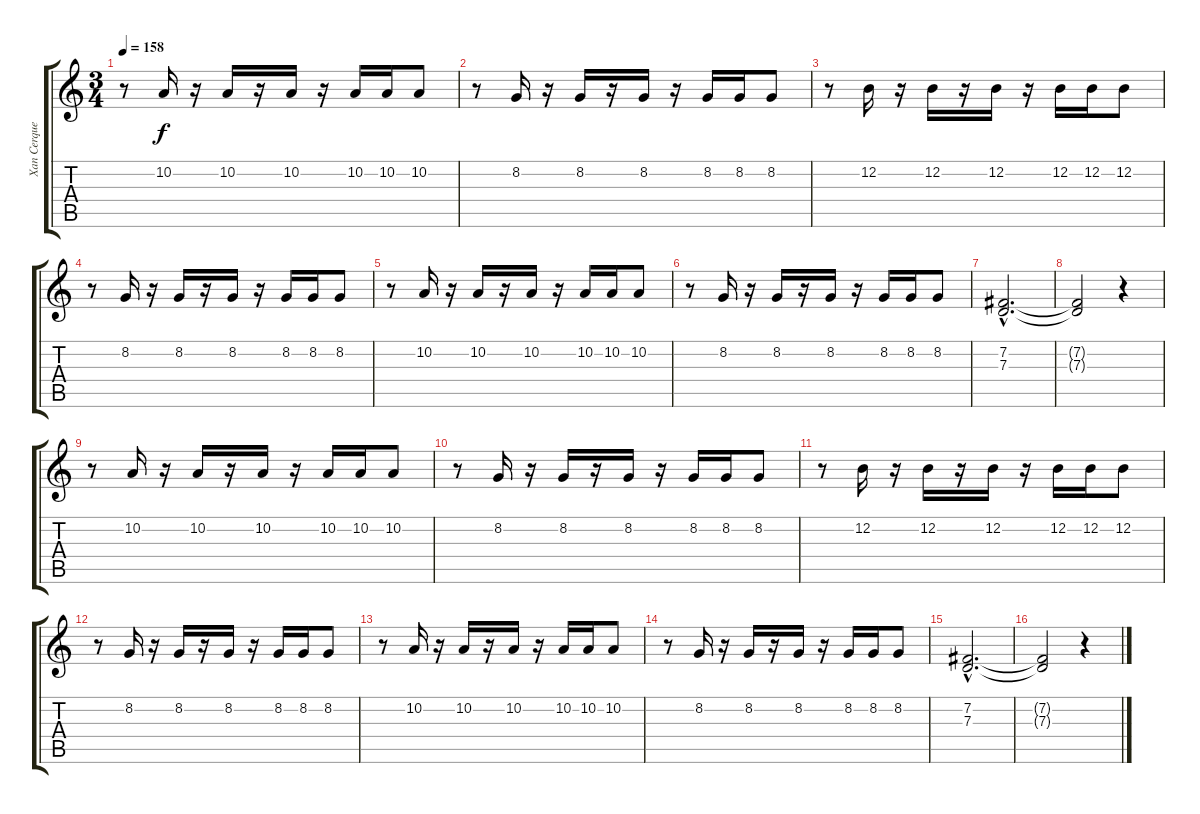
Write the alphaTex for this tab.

\track ("Xan Cerqueiro" "Xan Cerque") {instrument flute}
\staff {score tabs}
\tuning (E4 B3 G3 D3 A2 E2) {hide}
\ts (3 4)
\tempo 158
\clef g2
\ks c
r.8{dy f} 10.2.16 r.16 10.2.16 r.16 10.2.16 r.16 10.2.16 10.2.16 10.2.8 |
r.8 8.2.16 r.16 8.2.16 r.16 8.2.16 r.16 8.2.16 8.2.16 8.2.8 |
r.8 12.2.16 r.16 12.2.16 r.16 12.2.16 r.16 12.2.16 12.2.16 12.2.8 |
r.8 8.2.16 r.16 8.2.16 r.16 8.2.16 r.16 8.2.16 8.2.16 8.2.8 |
r.8 10.2.16 r.16 10.2.16 r.16 10.2.16 r.16 10.2.16 10.2.16 10.2.8 |
r.8 8.2.16 r.16 8.2.16 r.16 8.2.16 r.16 8.2.16 8.2.16 8.2.8 |
(7.2{hac} 7.3{hac}).2{d} |
(7.2{t} 7.3{t}).2 r.4 |
r.8 10.2.16 r.16 10.2.16 r.16 10.2.16 r.16 10.2.16 10.2.16 10.2.8 |
r.8 8.2.16 r.16 8.2.16 r.16 8.2.16 r.16 8.2.16 8.2.16 8.2.8 |
r.8 12.2.16 r.16 12.2.16 r.16 12.2.16 r.16 12.2.16 12.2.16 12.2.8 |
r.8 8.2.16 r.16 8.2.16 r.16 8.2.16 r.16 8.2.16 8.2.16 8.2.8 |
r.8 10.2.16 r.16 10.2.16 r.16 10.2.16 r.16 10.2.16 10.2.16 10.2.8 |
r.8 8.2.16 r.16 8.2.16 r.16 8.2.16 r.16 8.2.16 8.2.16 8.2.8 |
(7.2{hac} 7.3{hac}).2{d} |
(7.2{t} 7.3{t}).2 r.4
